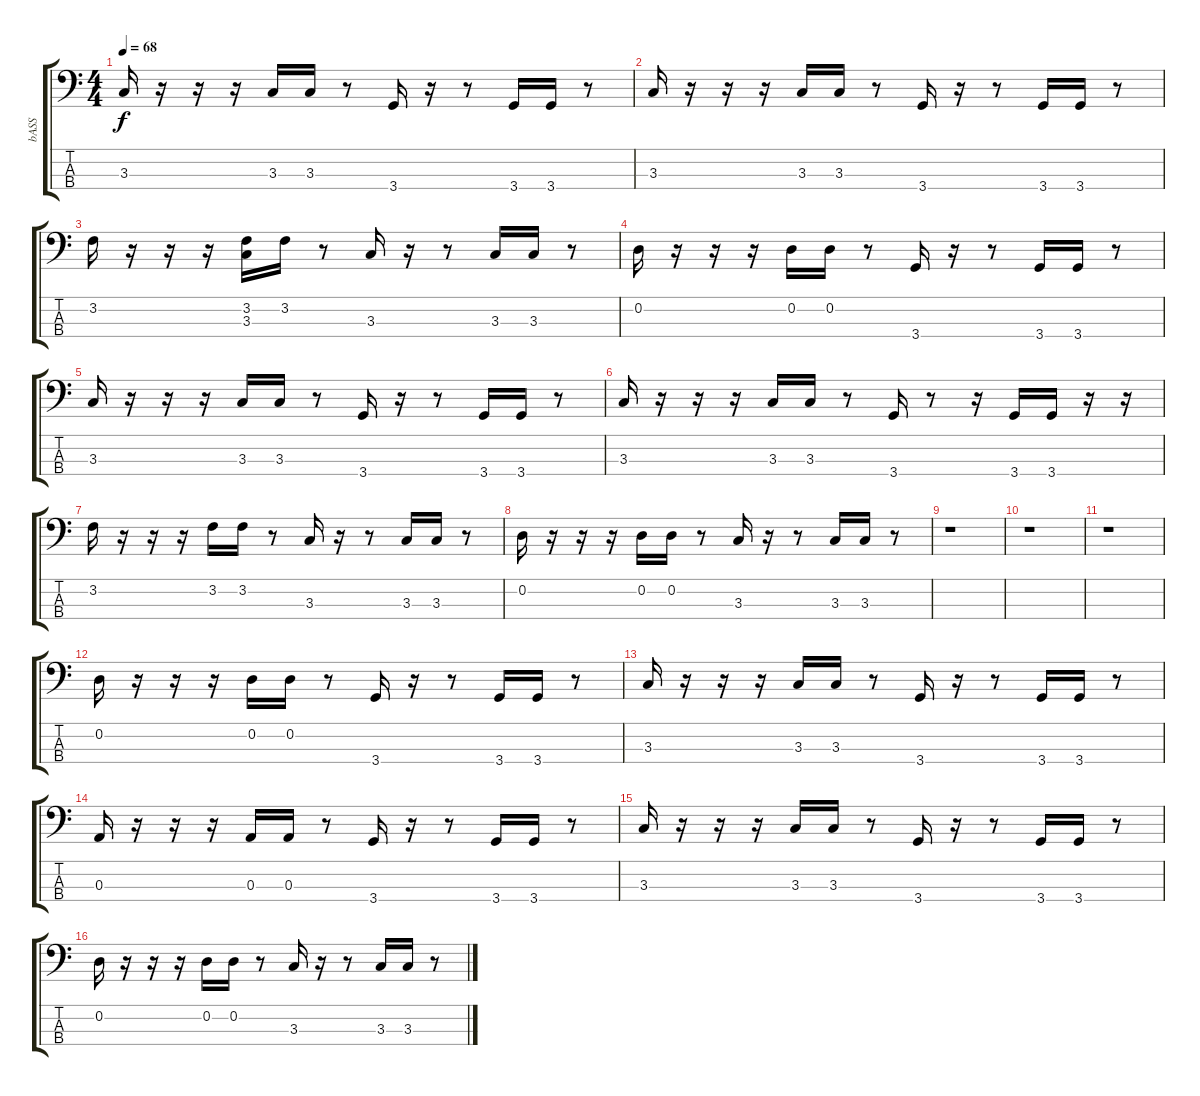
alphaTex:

\track ("bASS" "bASS") {instrument electricbassfinger}
\staff {score tabs}
\tuning (G2 D2 A1 E1) {hide}
\ts (4 4)
\tempo 68
\clef f4
\ks c
3.3.16{dy f} r.16 r.16 r.16 3.3.16 3.3.16 r.8 3.4.16 r.16 r.8 3.4.16 3.4.16 r.8 |
3.3.16 r.16 r.16 r.16 3.3.16 3.3.16 r.8 3.4.16 r.16 r.8 3.4.16 3.4.16 r.8 |
3.2.16 r.16 r.16 r.16 (3.2 3.3).16 3.2.16 r.8 3.3.16 r.16 r.8 3.3.16 3.3.16 r.8 |
0.2.16 r.16 r.16 r.16 0.2.16 0.2.16 r.8 3.4.16 r.16 r.8 3.4.16 3.4.16 r.8 |
3.3.16 r.16 r.16 r.16 3.3.16 3.3.16 r.8 3.4.16 r.16 r.8 3.4.16 3.4.16 r.8 |
3.3.16 r.16 r.16 r.16 3.3.16 3.3.16 r.8 3.4.16 r.8 r.16 3.4.16 3.4.16 r.16 r.16 |
3.2.16 r.16 r.16 r.16 3.2.16 3.2.16 r.8 3.3.16 r.16 r.8 3.3.16 3.3.16 r.8 |
0.2.16 r.16 r.16 r.16 0.2.16 0.2.16 r.8 3.3.16 r.16 r.8 3.3.16 3.3.16 r.8 |
r.1 |
r.1 |
r.1 |
0.2.16 r.16 r.16 r.16 0.2.16 0.2.16 r.8 3.4.16 r.16 r.8 3.4.16 3.4.16 r.8 |
3.3.16 r.16 r.16 r.16 3.3.16 3.3.16 r.8 3.4.16 r.16 r.8 3.4.16 3.4.16 r.8 |
0.3.16 r.16 r.16 r.16 0.3.16 0.3.16 r.8 3.4.16 r.16 r.8 3.4.16 3.4.16 r.8 |
3.3.16 r.16 r.16 r.16 3.3.16 3.3.16 r.8 3.4.16 r.16 r.8 3.4.16 3.4.16 r.8 |
0.2.16 r.16 r.16 r.16 0.2.16 0.2.16 r.8 3.3.16 r.16 r.8 3.3.16 3.3.16 r.8
